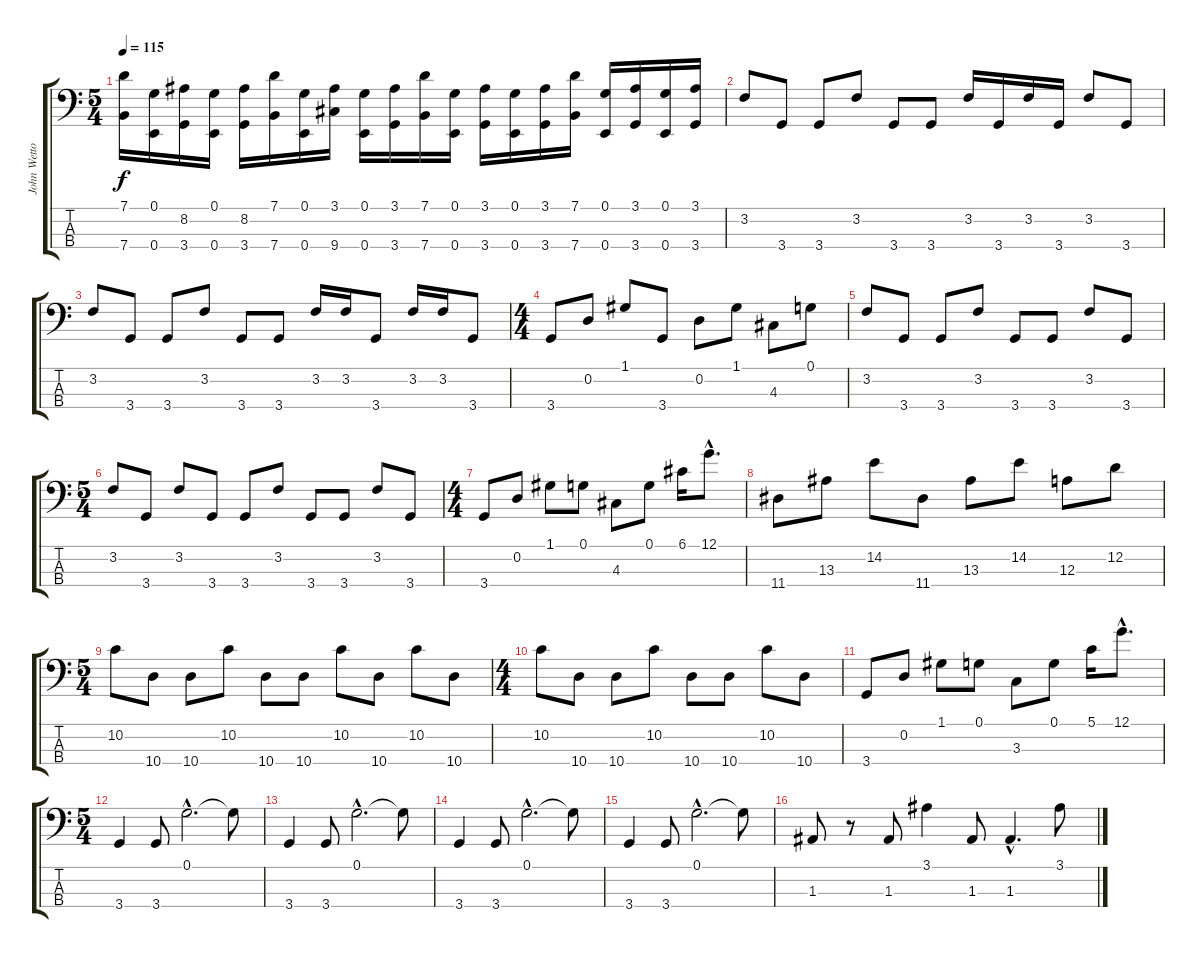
\track ("John Wetton Bass" "John Wetto") {instrument slapbass2}
\staff {score tabs}
\tuning (G2 D2 A1 E1) {hide}
\ts (5 4)
\tempo 115
\clef f4
\ks c
(7.1 7.4).16{dy f} (0.1 0.4).16 (8.2 3.4).16 (0.1 0.4).16 (8.2 3.4).16 (7.1 7.4).16 (0.1 0.4).16 (3.1 9.4).16 (0.1 0.4).16 (3.1 3.4).16 (7.1 7.4).16 (0.1 0.4).16 (3.1 3.4).16 (0.1 0.4).16 (3.1 3.4).16 (7.1 7.4).16 (0.1 0.4).16 (3.1 3.4).16 (0.1 0.4).16 (3.1 3.4).16 |
3.2.8 3.4.8 3.4.8 3.2.8 3.4.8 3.4.8 3.2.16 3.4.16 3.2.16 3.4.16 3.2.8 3.4.8 |
3.2.8 3.4.8 3.4.8 3.2.8 3.4.8 3.4.8 3.2.16 3.2.16 3.4.8 3.2.16 3.2.16 3.4.8 |
\ts (4 4)
3.4.8 0.2.8 1.1.8 3.4.8 0.2.8 1.1.8 4.3.8 0.1.8 |
3.2.8 3.4.8 3.4.8 3.2.8 3.4.8 3.4.8 3.2.8 3.4.8 |
\ts (5 4)
3.2.8 3.4.8 3.2.8 3.4.8 3.4.8 3.2.8 3.4.8 3.4.8 3.2.8 3.4.8 |
\ts (4 4)
3.4.8 0.2.8 1.1.8 0.1.8 4.3.8 0.1.8 6.1.16 12.1{hac}.8{d} |
11.4.8 13.3.8 14.2.8 11.4.8 13.3.8 14.2.8 12.3.8 12.2.8 |
\ts (5 4)
10.2.8 10.4.8 10.4.8 10.2.8 10.4.8 10.4.8 10.2.8 10.4.8 10.2.8 10.4.8 |
\ts (4 4)
10.2.8 10.4.8 10.4.8 10.2.8 10.4.8 10.4.8 10.2.8 10.4.8 |
3.4.8 0.2.8 1.1.8 0.1.8 3.3.8 0.1.8 5.1.16 12.1{hac}.8{d} |
\ts (5 4)
3.4.4 3.4.8 0.1{hac}.2{d} 0.1{t}.8 |
3.4.4 3.4.8 0.1{hac}.2{d} 0.1{t}.8 |
3.4.4 3.4.8 0.1{hac}.2{d} 0.1{t}.8 |
3.4.4 3.4.8 0.1{hac}.2{d} 0.1{t}.8 |
1.3.8 r.8 1.3.8 3.1.4 1.3.8 1.3{hac}.4{d} 3.1.8
